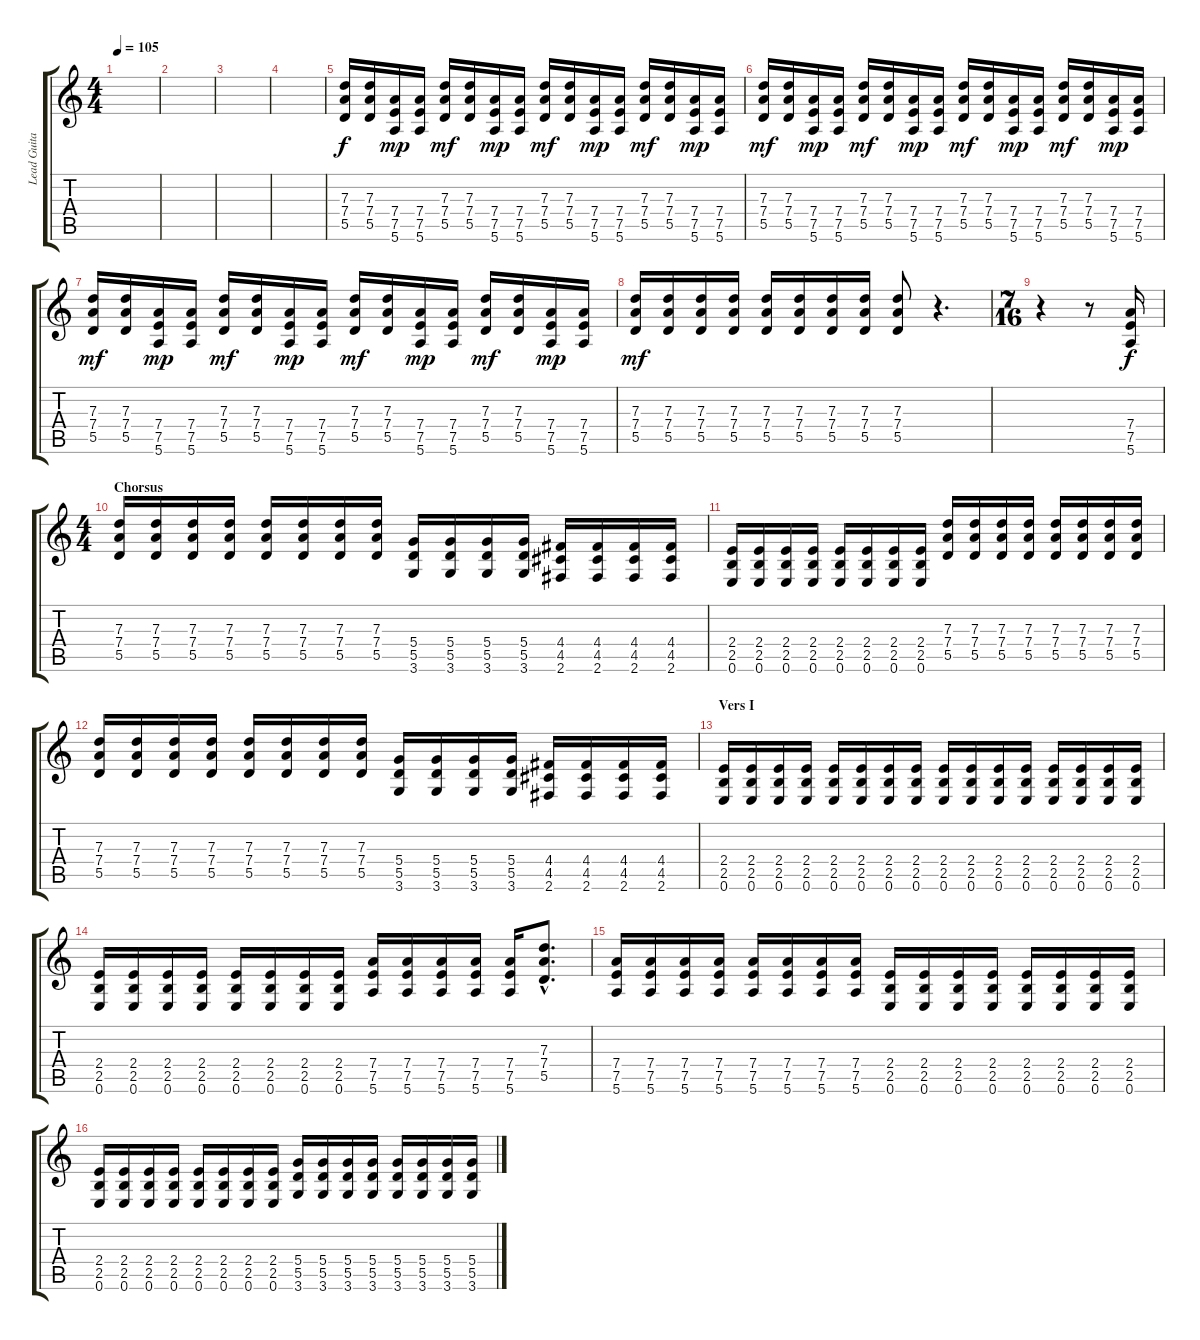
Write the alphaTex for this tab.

\track ("Lead Guitar" "Lead Guita") {instrument distortionguitar}
\staff {score tabs}
\tuning (E4 B3 G3 D3 A2 E2) {hide}
\ts (4 4)
\tempo 105
\clef g2
\ks c
|
|
|
|
(7.3 7.4 5.5).16{volume 7} (7.3 7.4 5.5).16 (7.4 7.5 5.6).16{dy mp} (7.4 7.5 5.6).16 (7.3 7.4 5.5).16{dy mf} (7.3 7.4 5.5).16 (7.4 7.5 5.6).16{dy mp} (7.4 7.5 5.6).16 (7.3 7.4 5.5).16{dy mf} (7.3 7.4 5.5).16 (7.4 7.5 5.6).16{dy mp} (7.4 7.5 5.6).16 (7.3 7.4 5.5).16{dy mf} (7.3 7.4 5.5).16 (7.4 7.5 5.6).16{dy mp} (7.4 7.5 5.6).16 |
(7.3 7.4 5.5).16{dy mf} (7.3 7.4 5.5).16 (7.4 7.5 5.6).16{dy mp} (7.4 7.5 5.6).16 (7.3 7.4 5.5).16{dy mf} (7.3 7.4 5.5).16 (7.4 7.5 5.6).16{dy mp} (7.4 7.5 5.6).16 (7.3 7.4 5.5).16{dy mf} (7.3 7.4 5.5).16 (7.4 7.5 5.6).16{dy mp} (7.4 7.5 5.6).16 (7.3 7.4 5.5).16{dy mf} (7.3 7.4 5.5).16 (7.4 7.5 5.6).16{dy mp} (7.4 7.5 5.6).16 |
(7.3 7.4 5.5).16{dy mf volume 9} (7.3 7.4 5.5).16 (7.4 7.5 5.6).16{dy mp} (7.4 7.5 5.6).16 (7.3 7.4 5.5).16{dy mf} (7.3 7.4 5.5).16 (7.4 7.5 5.6).16{dy mp} (7.4 7.5 5.6).16 (7.3 7.4 5.5).16{dy mf} (7.3 7.4 5.5).16 (7.4 7.5 5.6).16{dy mp} (7.4 7.5 5.6).16 (7.3 7.4 5.5).16{dy mf} (7.3 7.4 5.5).16 (7.4 7.5 5.6).16{dy mp} (7.4 7.5 5.6).16 |
(7.3 7.4 5.5).16{dy mf} (7.3 7.4 5.5).16 (7.3 7.4 5.5).16 (7.3 7.4 5.5).16 (7.3 7.4 5.5).16 (7.3 7.4 5.5).16 (7.3 7.4 5.5).16 (7.3 7.4 5.5).16 (7.3 7.4 5.5).8 r.4{d} |
\ts (7 16)
r.4 r.8 (7.4 7.5 5.6).16{dy f volume 9} |
\ts (4 4)
\section ("" "Chorsus")
(7.3 7.4 5.5).16 (7.3 7.4 5.5).16 (7.3 7.4 5.5).16 (7.3 7.4 5.5).16 (7.3 7.4 5.5).16 (7.3 7.4 5.5).16 (7.3 7.4 5.5).16 (7.3 7.4 5.5).16 (5.4 5.5 3.6).16 (5.4 5.5 3.6).16 (5.4 5.5 3.6).16 (5.4 5.5 3.6).16 (4.4 4.5 2.6).16 (4.4 4.5 2.6).16 (4.4 4.5 2.6).16 (4.4 4.5 2.6).16 |
(2.4 2.5 0.6).16 (2.4 2.5 0.6).16 (2.4 2.5 0.6).16 (2.4 2.5 0.6).16 (2.4 2.5 0.6).16 (2.4 2.5 0.6).16 (2.4 2.5 0.6).16 (2.4 2.5 0.6).16 (7.3 7.4 5.5).16 (7.3 7.4 5.5).16 (7.3 7.4 5.5).16 (7.3 7.4 5.5).16 (7.3 7.4 5.5).16 (7.3 7.4 5.5).16 (7.3 7.4 5.5).16 (7.3 7.4 5.5).16 |
(7.3 7.4 5.5).16 (7.3 7.4 5.5).16 (7.3 7.4 5.5).16 (7.3 7.4 5.5).16 (7.3 7.4 5.5).16 (7.3 7.4 5.5).16 (7.3 7.4 5.5).16 (7.3 7.4 5.5).16 (5.4 5.5 3.6).16 (5.4 5.5 3.6).16 (5.4 5.5 3.6).16 (5.4 5.5 3.6).16 (4.4 4.5 2.6).16 (4.4 4.5 2.6).16 (4.4 4.5 2.6).16 (4.4 4.5 2.6).16 |
\section ("" "Vers I")
(2.4 2.5 0.6).16 (2.4 2.5 0.6).16 (2.4 2.5 0.6).16 (2.4 2.5 0.6).16 (2.4 2.5 0.6).16 (2.4 2.5 0.6).16 (2.4 2.5 0.6).16 (2.4 2.5 0.6).16 (2.4 2.5 0.6).16 (2.4 2.5 0.6).16 (2.4 2.5 0.6).16 (2.4 2.5 0.6).16 (2.4 2.5 0.6).16 (2.4 2.5 0.6).16 (2.4 2.5 0.6).16 (2.4 2.5 0.6).16 |
(2.4 2.5 0.6).16 (2.4 2.5 0.6).16 (2.4 2.5 0.6).16 (2.4 2.5 0.6).16 (2.4 2.5 0.6).16 (2.4 2.5 0.6).16 (2.4 2.5 0.6).16 (2.4 2.5 0.6).16 (7.4 7.5 5.6).16 (7.4 7.5 5.6).16 (7.4 7.5 5.6).16 (7.4 7.5 5.6).16 (7.4 7.5 5.6).16 (7.3{hac} 7.4{hac} 5.5{hac}).8{d} |
(7.4 7.5 5.6).16 (7.4 7.5 5.6).16 (7.4 7.5 5.6).16 (7.4 7.5 5.6).16 (7.4 7.5 5.6).16 (7.4 7.5 5.6).16 (7.4 7.5 5.6).16 (7.4 7.5 5.6).16 (2.4 2.5 0.6).16 (2.4 2.5 0.6).16 (2.4 2.5 0.6).16 (2.4 2.5 0.6).16 (2.4 2.5 0.6).16 (2.4 2.5 0.6).16 (2.4 2.5 0.6).16 (2.4 2.5 0.6).16 |
(2.4 2.5 0.6).16 (2.4 2.5 0.6).16 (2.4 2.5 0.6).16 (2.4 2.5 0.6).16 (2.4 2.5 0.6).16 (2.4 2.5 0.6).16 (2.4 2.5 0.6).16 (2.4 2.5 0.6).16 (5.4 5.5 3.6).16 (5.4 5.5 3.6).16 (5.4 5.5 3.6).16 (5.4 5.5 3.6).16 (5.4 5.5 3.6).16 (5.4 5.5 3.6).16 (5.4 5.5 3.6).16 (5.4 5.5 3.6).16
